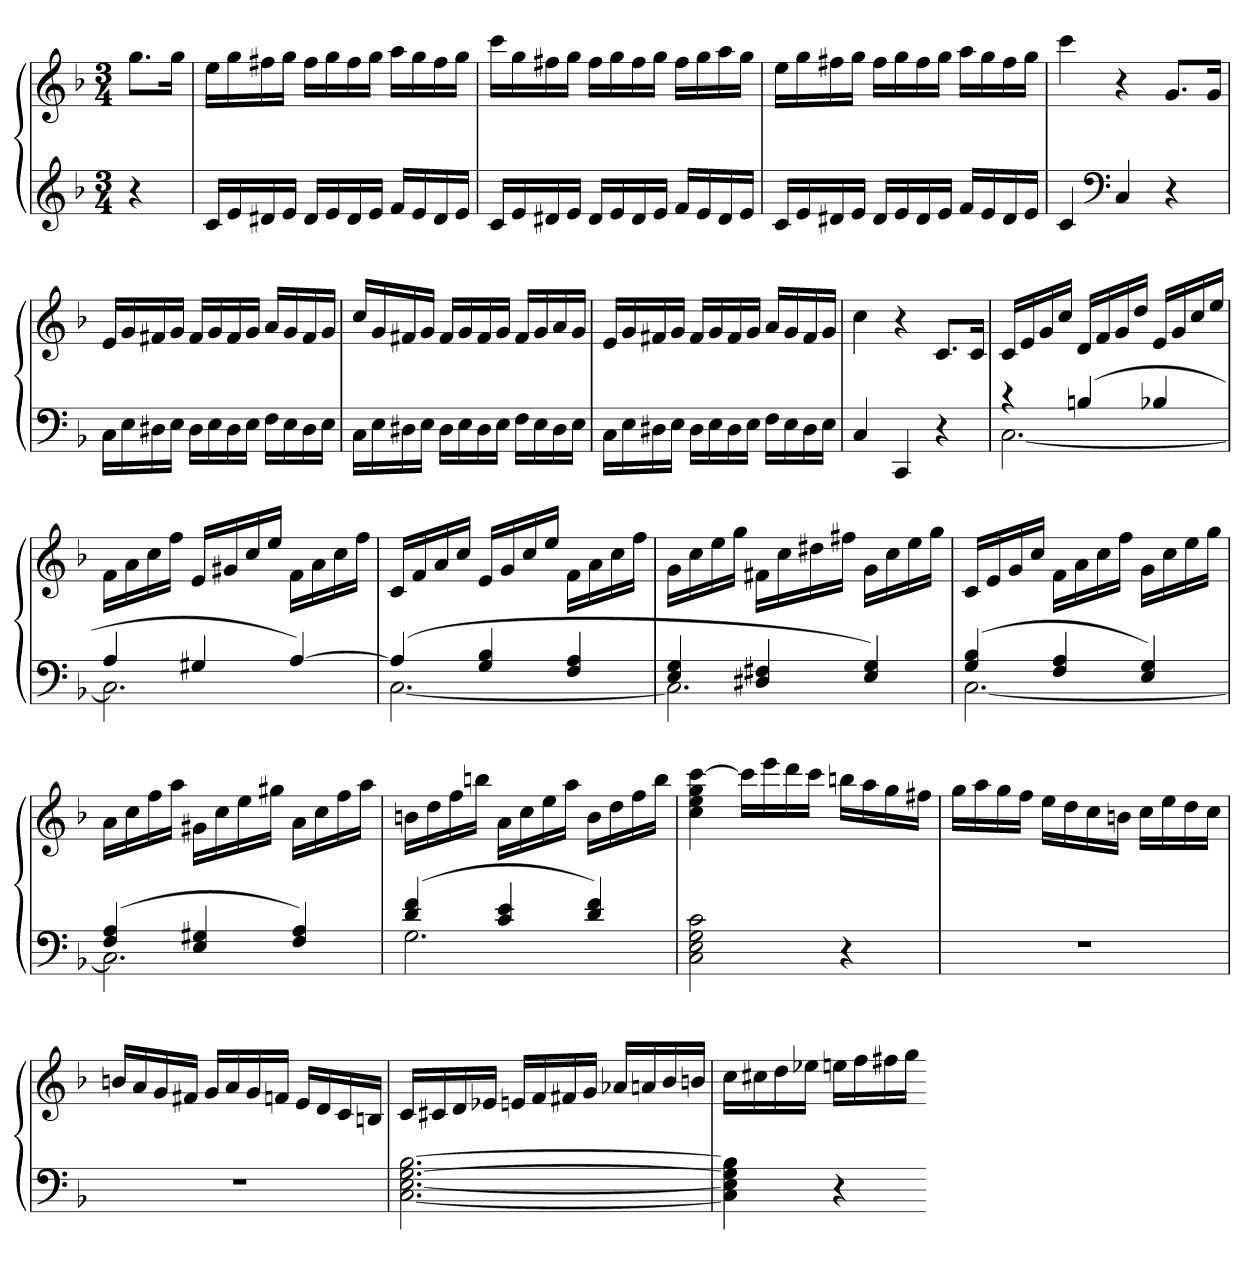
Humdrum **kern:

**kern	**kern
*part1	*part1
*staff2	*staff1
*clefG2	*clefG2
*k[b-]	*k[b-]
*M3/4	*M3/4
=	=
4r	8.ggL
.	16ggJk
=	=
16cLL	16eeLL
16e	16gg
16d#X	16ff#X
16eJJ	16ggJJ
16d#LL	16ff#LL
16e	16gg
16d#	16ff#
16eJJ	16ggJJ
16fLL	16aaLL
16e	16gg
16d#	16ff#
16eJJ	16ggJJ
=	=
16cLL	16cccLL
16e	16gg
16d#X	16ff#X
16eJJ	16ggJJ
16d#LL	16ff#LL
16e	16gg
16d#	16ff#
16eJJ	16ggJJ
16fLL	16ff#LL
16e	16gg
16d#	16aa
16eJJ	16ggJJ
=	=
16cLL	16eeLL
16e	16gg
16d#X	16ff#X
16eJJ	16ggJJ
16d#LL	16ff#LL
16e	16gg
16d#	16ff#
16eJJ	16ggJJ
16fLL	16aaLL
16e	16gg
16d#	16ff#
16eJJ	16ggJJ
=	=
4c	4ccc
*clefF4	*
4C	4r
4r	8.gL
.	16gJk
=	=
16CLL	16eLL
16E	16g
16D#X	16f#X
16EJJ	16gJJ
16D#LL	16f#LL
16E	16g
16D#	16f#
16EJJ	16gJJ
16FLL	16aLL
16E	16g
16D#	16f#
16EJJ	16gJJ
=	=
16CLL	16ccLL
16E	16g
16D#X	16f#X
16EJJ	16gJJ
16D#LL	16f#LL
16E	16g
16D#	16f#
16EJJ	16gJJ
16FLL	16f#LL
16E	16g
16D#	16a
16EJJ	16gJJ
=	=
16CLL	16eLL
16E	16g
16D#X	16f#X
16EJJ	16gJJ
16D#LL	16f#LL
16E	16g
16D#	16f#
16EJJ	16gJJ
16FLL	16aLL
16E	16g
16D#	16f#
16EJJ	16gJJ
=	=
4C	4cc
4CC	4r
4r	8.cL
.	16cJk
=	=
*^	*
4r	[2.C	16cLL
.	.	16e
.	.	16g
.	.	16ccJJ
(4Bn	.	16dLL
.	.	16f
.	.	16g
.	.	16ddJJ
4B-X	.	16eLL
.	.	16g
.	.	16cc
.	.	16eeJJ
=	=	=
4A	2.C]	16fLL
.	.	16a
.	.	16cc
.	.	16ffJJ
4G#X	.	16eLL
.	.	16g#X
.	.	16cc
.	.	16eeJJ
[4A)	.	16fLL
.	.	16a
.	.	16cc
.	.	16ffJJ
=	=	=
(4A]	[2.C	16cLL
.	.	16f
.	.	16a
.	.	16ccJJ
4G 4B-	.	16eLL
.	.	16g
.	.	16cc
.	.	16eeJJ
4F 4A	.	16fLL
.	.	16a
.	.	16cc
.	.	16ffJJ
=	=	=
4E 4G	2.C]	16gLL
.	.	16cc
.	.	16ee
.	.	16ggJJ
4D#X 4F#X	.	16f#XLL
.	.	16cc
.	.	16dd#X
.	.	16ff#XJJ
4E 4G)	.	16gLL
.	.	16cc
.	.	16ee
.	.	16ggJJ
=	=	=
(4G 4B-	[2.C	16cLL
.	.	16e
.	.	16g
.	.	16ccJJ
4F 4A	.	16fLL
.	.	16a
.	.	16cc
.	.	16ffJJ
4E 4G)	.	16gLL
.	.	16cc
.	.	16ee
.	.	16ggJJ
=	=	=
(4F 4A	2.C]	16aLL
.	.	16cc
.	.	16ff
.	.	16aaJJ
4E 4G#X	.	16g#XLL
.	.	16cc
.	.	16ee
.	.	16gg#XJJ
4F 4A)	.	16aLL
.	.	16cc
.	.	16ff
.	.	16aaJJ
=	=	=
(4d 4f	2.G	16bnLL
.	.	16dd
.	.	16ff
.	.	16bbnJJ
4c 4e	.	16aLL
.	.	16cc
.	.	16ee
.	.	16aaJJ
4d 4f)	.	16bLL
.	.	16dd
.	.	16ff
.	.	16bbJJ
*v	*v	*
=	=
2C 2E 2G 2c	4cc 4ee 4gg [4ccc
.	16cccLL]
.	16eee
.	16ddd
.	16cccJJ
4r	16bbnLL
.	16aa
.	16gg
.	16ff#XJJ
=	=
2.r	16ggLL
.	16aa
.	16gg
.	16ffJJ
.	16eeLL
.	16dd
.	16cc
.	16bnJJ
.	16ccLL
.	16ee
.	16dd
.	16ccJJ
=	=
2.r	16bnLL
.	16a
.	16g
.	16f#XJJ
.	16gLL
.	16a
.	16g
.	16fnJJ
.	16eLL
.	16d
.	16c
.	16BnJJ
=	=
[2.C [2.E [2.G [2.B-	16cLL
.	16c#X
.	16d
.	16e-XJJ
.	16enLL
.	16f
.	16f#X
.	16gJJ
.	16a-XLL
.	16an
.	16b-
.	16bnJJ
=	=
4C] 4E] 4G] 4B-]	16ccLL
.	16cc#X
.	16dd
.	16ee-XJJ
4r	16eenLL
.	16ff
.	16ff#X
.	16ggJJ
=-	=-
*-	*-
